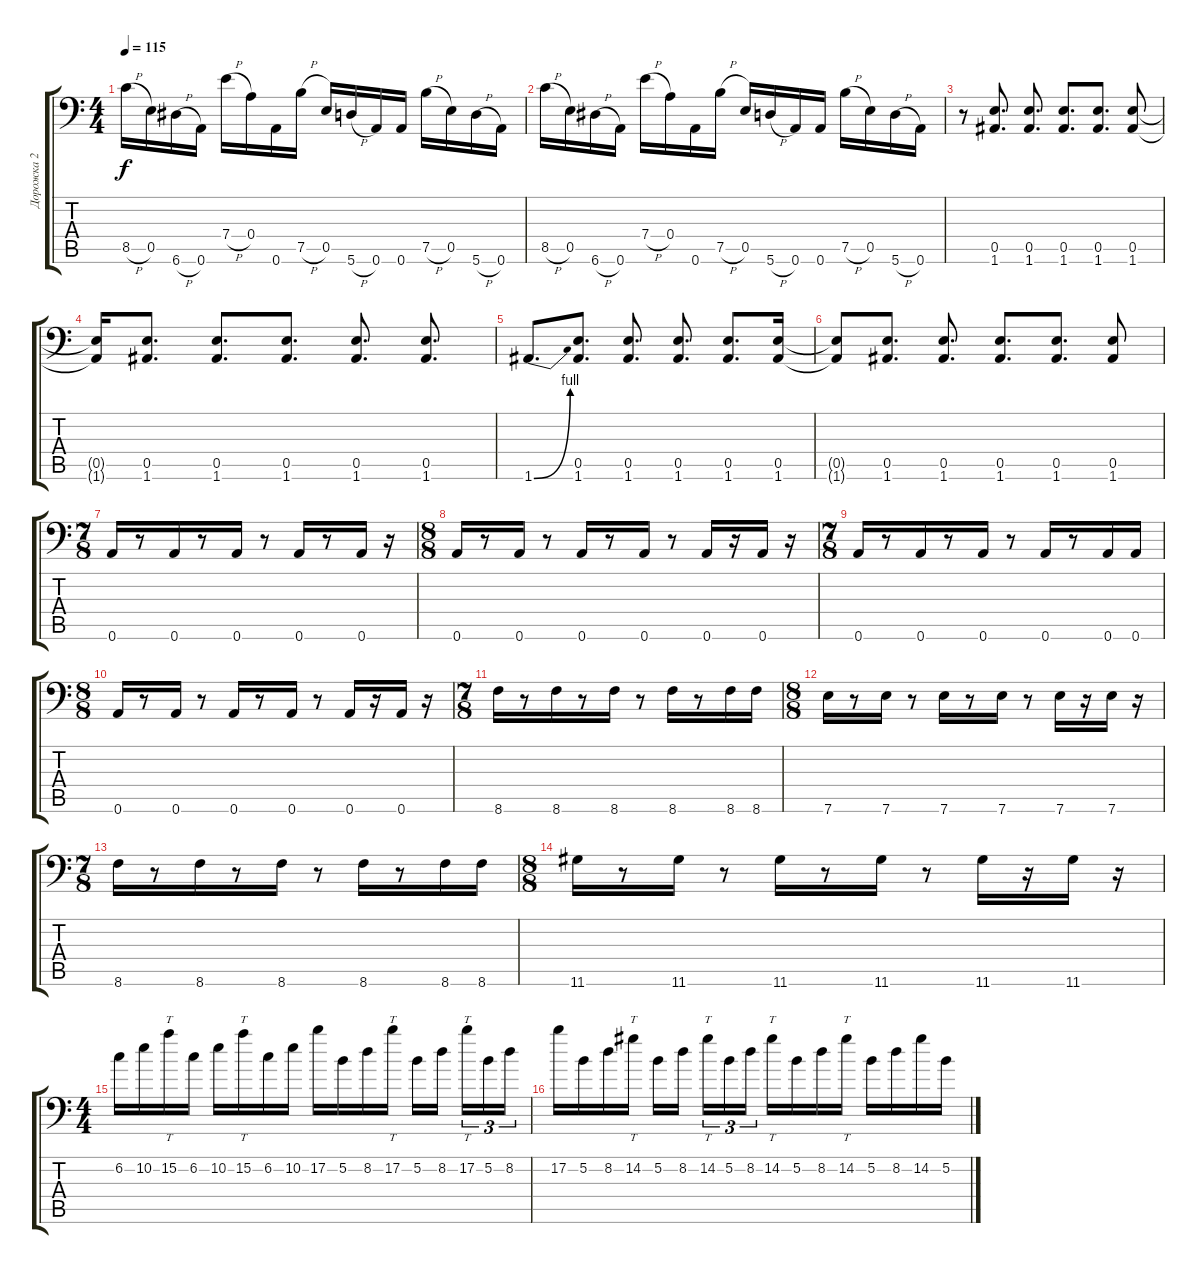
\track ("Дорожка 2" "Дорожка 2") {instrument distortionguitar}
\staff {score tabs}
\tuning (B3 Gb3 D3 A2 E2 A1) {hide}
\ts (4 4)
\tempo 115
\clef f4
\ks c
8.5{h}.16{dy f} 0.5.16 6.6{h}.16 0.6.16 7.4{h}.16 0.4.16 0.6.16 7.5{h}.16 0.5.16 5.6{h}.16 0.6.16 0.6.16 7.5{h}.16 0.5.16 5.6{h}.16 0.6.16 |
8.5{h}.16 0.5.16 6.6{h}.16 0.6.16 7.4{h}.16 0.4.16 0.6.16 7.5{h}.16 0.5.16 5.6{h}.16 0.6.16 0.6.16 7.5{h}.16 0.5.16 5.6{h}.16 0.6.16 |
r.8 (0.5 1.6).8{d} (0.5 1.6).8{d} (0.5 1.6).8{d} (0.5 1.6).8{d} (0.5 1.6).8 |
(0.5{t} 1.6{t}).16 (0.5 1.6).8{d} (0.5 1.6).8{d} (0.5 1.6).8{d} (0.5 1.6).8{d} (0.5 1.6).8{d} |
1.6{be (bend 0 0 60 4)}.8{d} (0.5 1.6).8{d} (0.5 1.6).8{d} (0.5 1.6).8{d} (0.5 1.6).8{d} (0.5 1.6).16 |
(0.5{t} 1.6{t}).8 (0.5 1.6).8{d} (0.5 1.6).8{d} (0.5 1.6).8{d} (0.5 1.6).8{d} (0.5 1.6).8 |
\ts (7 8)
0.6.16 r.8 0.6.16 r.8 0.6.16 r.8 0.6.16 r.8 0.6.16 r.16 |
\ts (8 8)
0.6.16 r.8 0.6.16 r.8 0.6.16 r.8 0.6.16 r.8 0.6.16 r.16 0.6.16 r.16 |
\ts (7 8)
0.6.16 r.8 0.6.16 r.8 0.6.16 r.8 0.6.16 r.8 0.6.16 0.6.16 |
\ts (8 8)
0.6.16 r.8 0.6.16 r.8 0.6.16 r.8 0.6.16 r.8 0.6.16 r.16 0.6.16 r.16 |
\ts (7 8)
8.6.16 r.8 8.6.16 r.8 8.6.16 r.8 8.6.16 r.8 8.6.16 8.6.16 |
\ts (8 8)
7.6.16 r.8 7.6.16 r.8 7.6.16 r.8 7.6.16 r.8 7.6.16 r.16 7.6.16 r.16 |
\ts (7 8)
8.6.16 r.8 8.6.16 r.8 8.6.16 r.8 8.6.16 r.8 8.6.16 8.6.16 |
\ts (8 8)
11.6.16 r.8 11.6.16 r.8 11.6.16 r.8 11.6.16 r.8 11.6.16 r.16 11.6.16 r.16 |
\ts (4 4)
6.2.16 10.2.16 15.2.16{tt} 6.2.16 10.2.16 15.2.16{tt} 6.2.16 10.2.16 17.2.16 5.2.16 8.2.16 17.2.16{tt} 5.2.16 8.2.16{beam splitsecondary} 17.2.16{tt tu (3 2)} 5.2.16{tu (3 2)} 8.2.16{tu (3 2)} |
17.2.16 5.2.16 8.2.16 14.2.16{tt} 5.2.16 8.2.16{beam splitsecondary} 14.2.16{tt tu (3 2)} 5.2.16{tu (3 2)} 8.2.16{tu (3 2)} 14.2.16{tt} 5.2.16 8.2.16 14.2.16{tt} 5.2.16 8.2.16 14.2.16 5.2.16
